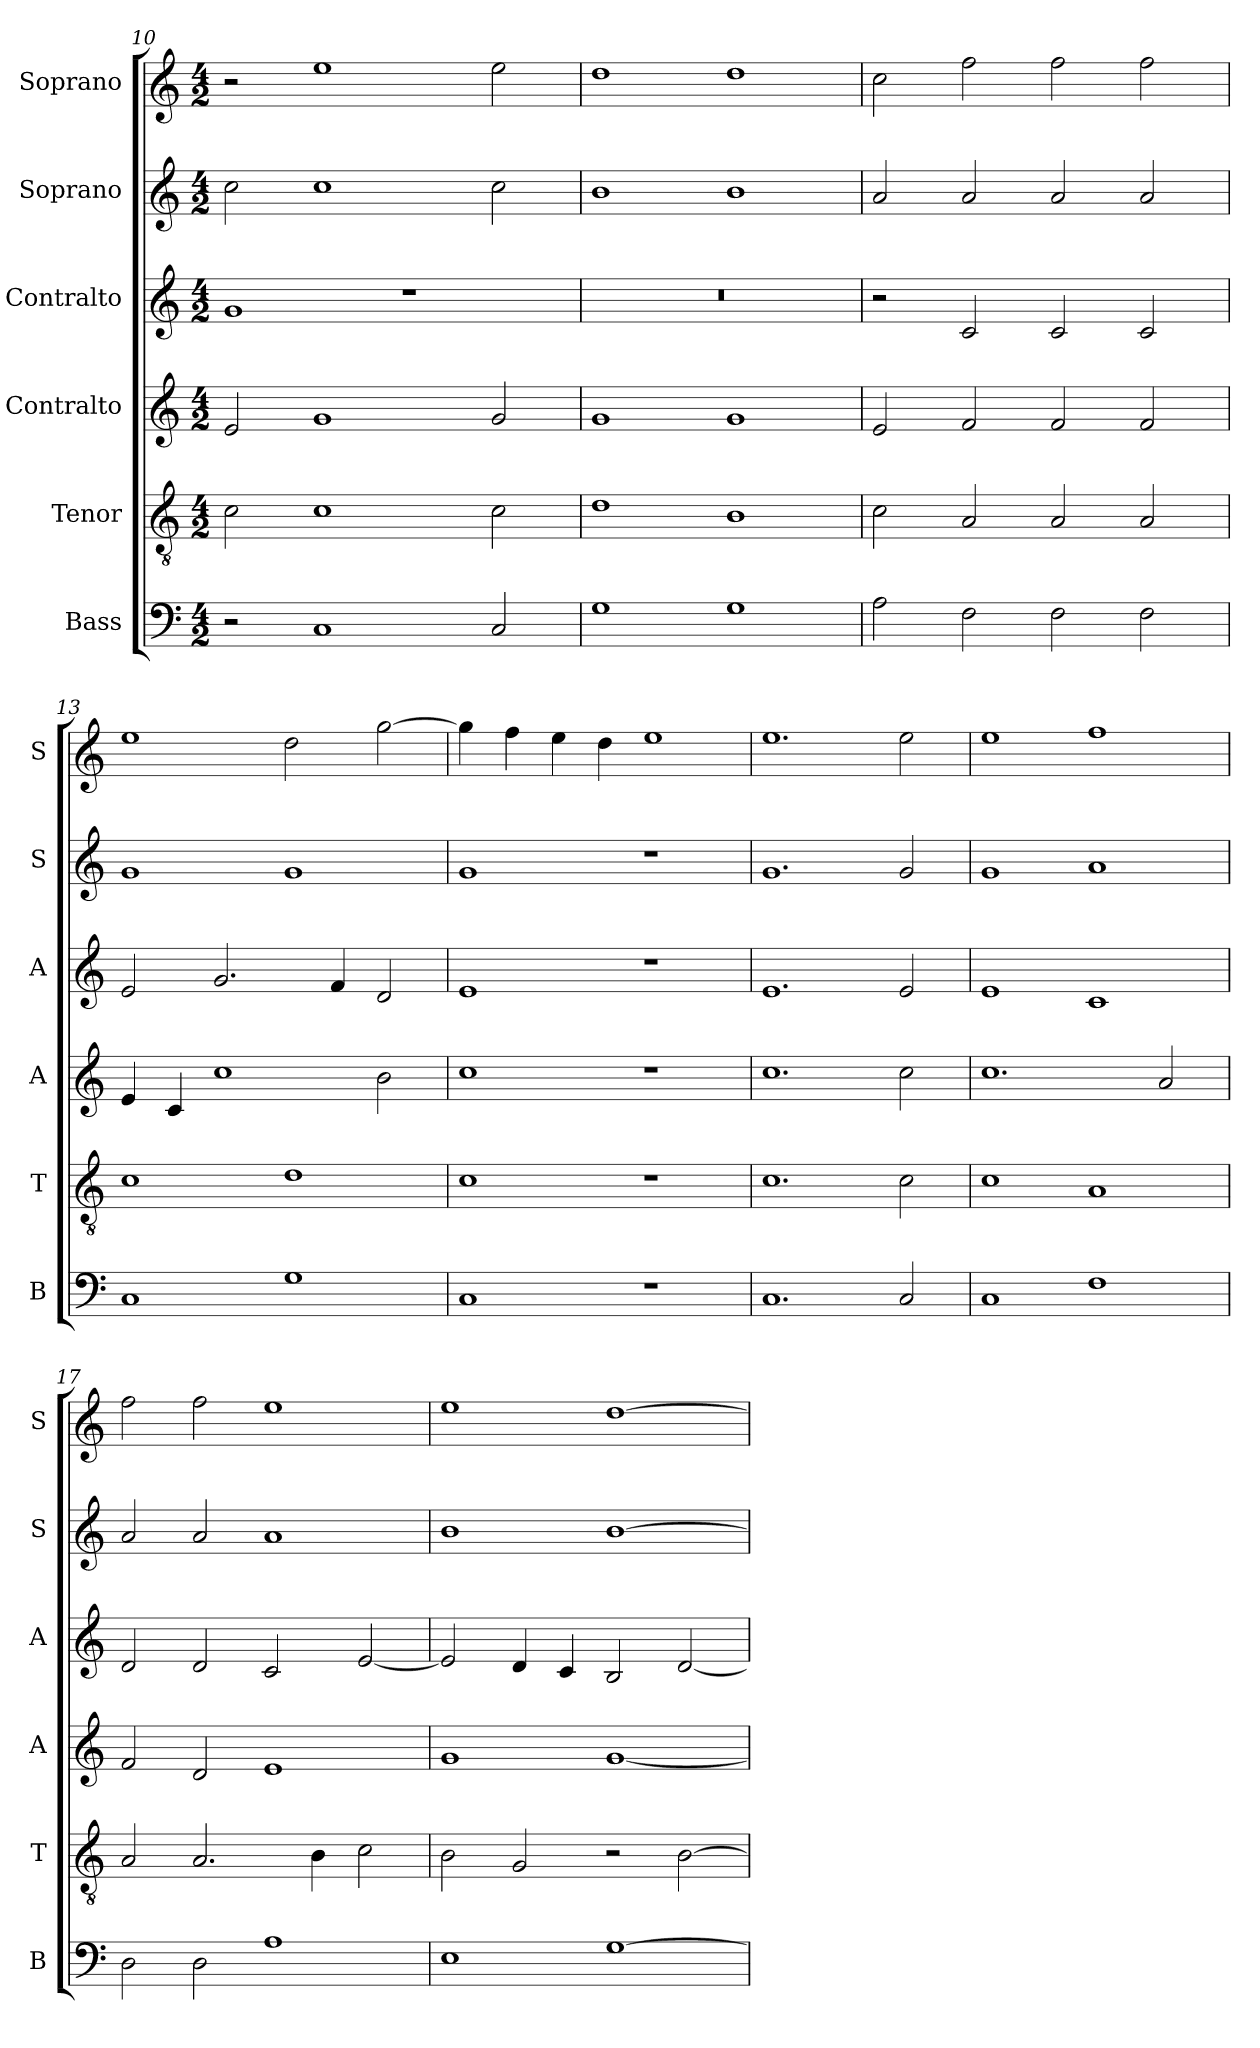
**kern	**kern	**kern	**kern	**kern	**kern
*part6	*part5	*part4	*part3	*part2	*part1
*staff6	*staff5	*staff4	*staff3	*staff2	*staff1
*I"Bass	*I"Tenor	*I"Contralto	*I"Contralto	*I"Soprano	*I"Soprano
*I'B	*I'T	*I'A	*I'A	*I'S	*I'S
*clefF4	*clefGv2	*clefG2	*clefG2	*clefG2	*clefG2
*k[]	*k[]	*k[]	*k[]	*k[]	*k[]
*C:ion	*C:ion	*C:ion	*C:ion	*C:ion	*C:ion
*M4/2	*M4/2	*M4/2	*M4/2	*M4/2	*M4/2
=10	=10	=10	=10	=10	=10
2r	2c	2e	1g	2cc	2r
1C	1c	1g	.	1cc	1ee
.	.	.	1r	.	.
2C	2c	2g	.	2cc	2ee
=11	=11	=11	=11	=11	=11
1G	1d	1g	0r	1b	1dd
1G	1B	1g	.	1b	1dd
=12	=12	=12	=12	=12	=12
2A	2c	2e	2r	2a	2cc
2F	2A	2f	2c	2a	2ff
2F	2A	2f	2c	2a	2ff
2F	2A	2f	2c	2a	2ff
=13	=13	=13	=13	=13	=13
1C	1c	4e	2e	1g	1ee
.	.	4c	.	.	.
.	.	1cc	2.g	.	.
1G	1d	.	.	1g	2dd
.	.	.	4f	.	.
.	.	2b	2d	.	[2gg
=14	=14	=14	=14	=14	=14
1C	1c	1cc	1e	1g	4gg]
.	.	.	.	.	4ff
.	.	.	.	.	4ee
.	.	.	.	.	4dd
1r	1r	1r	1r	1r	1ee
=15	=15	=15	=15	=15	=15
1.C	1.c	1.cc	1.e	1.g	1.ee
2C	2c	2cc	2e	2g	2ee
=16	=16	=16	=16	=16	=16
1C	1c	1.cc	1e	1g	1ee
1F	1A	.	1c	1a	1ff
.	.	2a	.	.	.
=17	=17	=17	=17	=17	=17
2D	2A	2f	2d	2a	2ff
2D	2.A	2d	2d	2a	2ff
1A	.	1e	2c	1a	1ee
.	4B	.	.	.	.
.	2c	.	[2e	.	.
=18	=18	=18	=18	=18	=18
1E	2B	1g	2e]	1b	1ee
.	2G	.	4d	.	.
.	.	.	4c	.	.
[1G	2r	[1g	2B	[1b	[1dd
.	[2B	.	[2d	.	.
=	=	=	=	=	=
*-	*-	*-	*-	*-	*-
